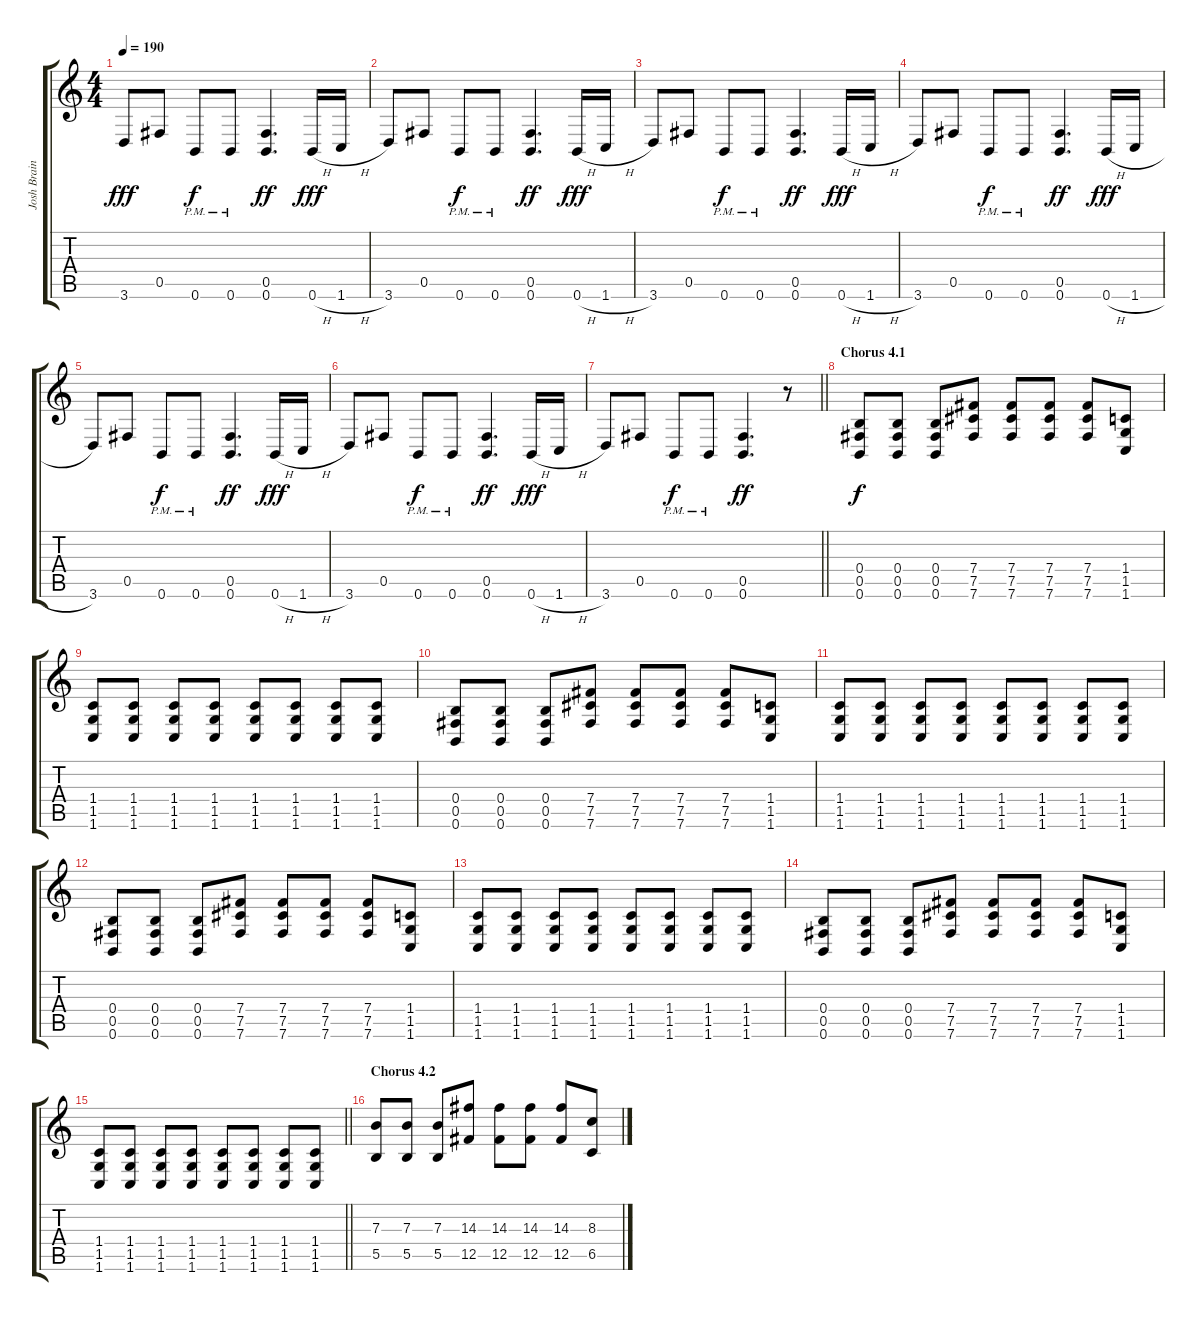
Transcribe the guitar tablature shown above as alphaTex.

\track ("Josh Brainard" "Josh Brain") {instrument distortionguitar}
\staff {score tabs}
\tuning (Db4 Ab3 E3 B2 Gb2 B1) {hide}
\ts (4 4)
\tempo 190
\clef g2
\ks c
3.6.8{dy fff} 0.5.8 0.6{pm}.8{dy f} 0.6{pm}.8 (0.5 0.6).4{d dy ff} 0.6{h}.16{dy fff} 1.6{h}.16 |
3.6.8 0.5.8 0.6{pm}.8{dy f} 0.6{pm}.8 (0.5 0.6).4{d dy ff} 0.6{h}.16{dy fff} 1.6{h}.16 |
3.6.8 0.5.8 0.6{pm}.8{dy f} 0.6{pm}.8 (0.5 0.6).4{d dy ff} 0.6{h}.16{dy fff} 1.6{h}.16 |
3.6.8 0.5.8 0.6{pm}.8{dy f} 0.6{pm}.8 (0.5 0.6).4{d dy ff} 0.6{h}.16{dy fff} 1.6{h}.16 |
3.6.8 0.5.8 0.6{pm}.8{dy f} 0.6{pm}.8 (0.5 0.6).4{d dy ff} 0.6{h}.16{dy fff} 1.6{h}.16 |
3.6.8 0.5.8 0.6{pm}.8{dy f} 0.6{pm}.8 (0.5 0.6).4{d dy ff} 0.6{h}.16{dy fff} 1.6{h}.16 |
\barLineRight lightlight
3.6.8 0.5.8 0.6{pm}.8{dy f} 0.6{pm}.8 (0.5 0.6).4{d dy ff} r.8 |
\section ("" "Chorus 4.1")
(0.4 0.5 0.6).8{dy f} (0.4 0.5 0.6).8 (0.4 0.5 0.6).8 (7.4 7.5 7.6).8 (7.4 7.5 7.6).8 (7.4 7.5 7.6).8 (7.4 7.5 7.6).8 (1.4 1.5 1.6).8 |
(1.4 1.5 1.6).8 (1.4 1.5 1.6).8 (1.4 1.5 1.6).8 (1.4 1.5 1.6).8 (1.4 1.5 1.6).8 (1.4 1.5 1.6).8 (1.4 1.5 1.6).8 (1.4 1.5 1.6).8 |
(0.4 0.5 0.6).8 (0.4 0.5 0.6).8 (0.4 0.5 0.6).8 (7.4 7.5 7.6).8 (7.4 7.5 7.6).8 (7.4 7.5 7.6).8 (7.4 7.5 7.6).8 (1.4 1.5 1.6).8 |
(1.4 1.5 1.6).8 (1.4 1.5 1.6).8 (1.4 1.5 1.6).8 (1.4 1.5 1.6).8 (1.4 1.5 1.6).8 (1.4 1.5 1.6).8 (1.4 1.5 1.6).8 (1.4 1.5 1.6).8 |
(0.4 0.5 0.6).8 (0.4 0.5 0.6).8 (0.4 0.5 0.6).8 (7.4 7.5 7.6).8 (7.4 7.5 7.6).8 (7.4 7.5 7.6).8 (7.4 7.5 7.6).8 (1.4 1.5 1.6).8 |
(1.4 1.5 1.6).8 (1.4 1.5 1.6).8 (1.4 1.5 1.6).8 (1.4 1.5 1.6).8 (1.4 1.5 1.6).8 (1.4 1.5 1.6).8 (1.4 1.5 1.6).8 (1.4 1.5 1.6).8 |
(0.4 0.5 0.6).8 (0.4 0.5 0.6).8 (0.4 0.5 0.6).8 (7.4 7.5 7.6).8 (7.4 7.5 7.6).8 (7.4 7.5 7.6).8 (7.4 7.5 7.6).8 (1.4 1.5 1.6).8 |
\barLineRight lightlight
(1.4 1.5 1.6).8 (1.4 1.5 1.6).8 (1.4 1.5 1.6).8 (1.4 1.5 1.6).8 (1.4 1.5 1.6).8 (1.4 1.5 1.6).8 (1.4 1.5 1.6).8 (1.4 1.5 1.6).8 |
\section ("" "Chorus 4.2")
(7.3 5.5).8 (7.3 5.5).8 (7.3 5.5).8 (14.3 12.5).8 (14.3 12.5).8 (14.3 12.5).8 (14.3 12.5).8 (8.3 6.5).8
